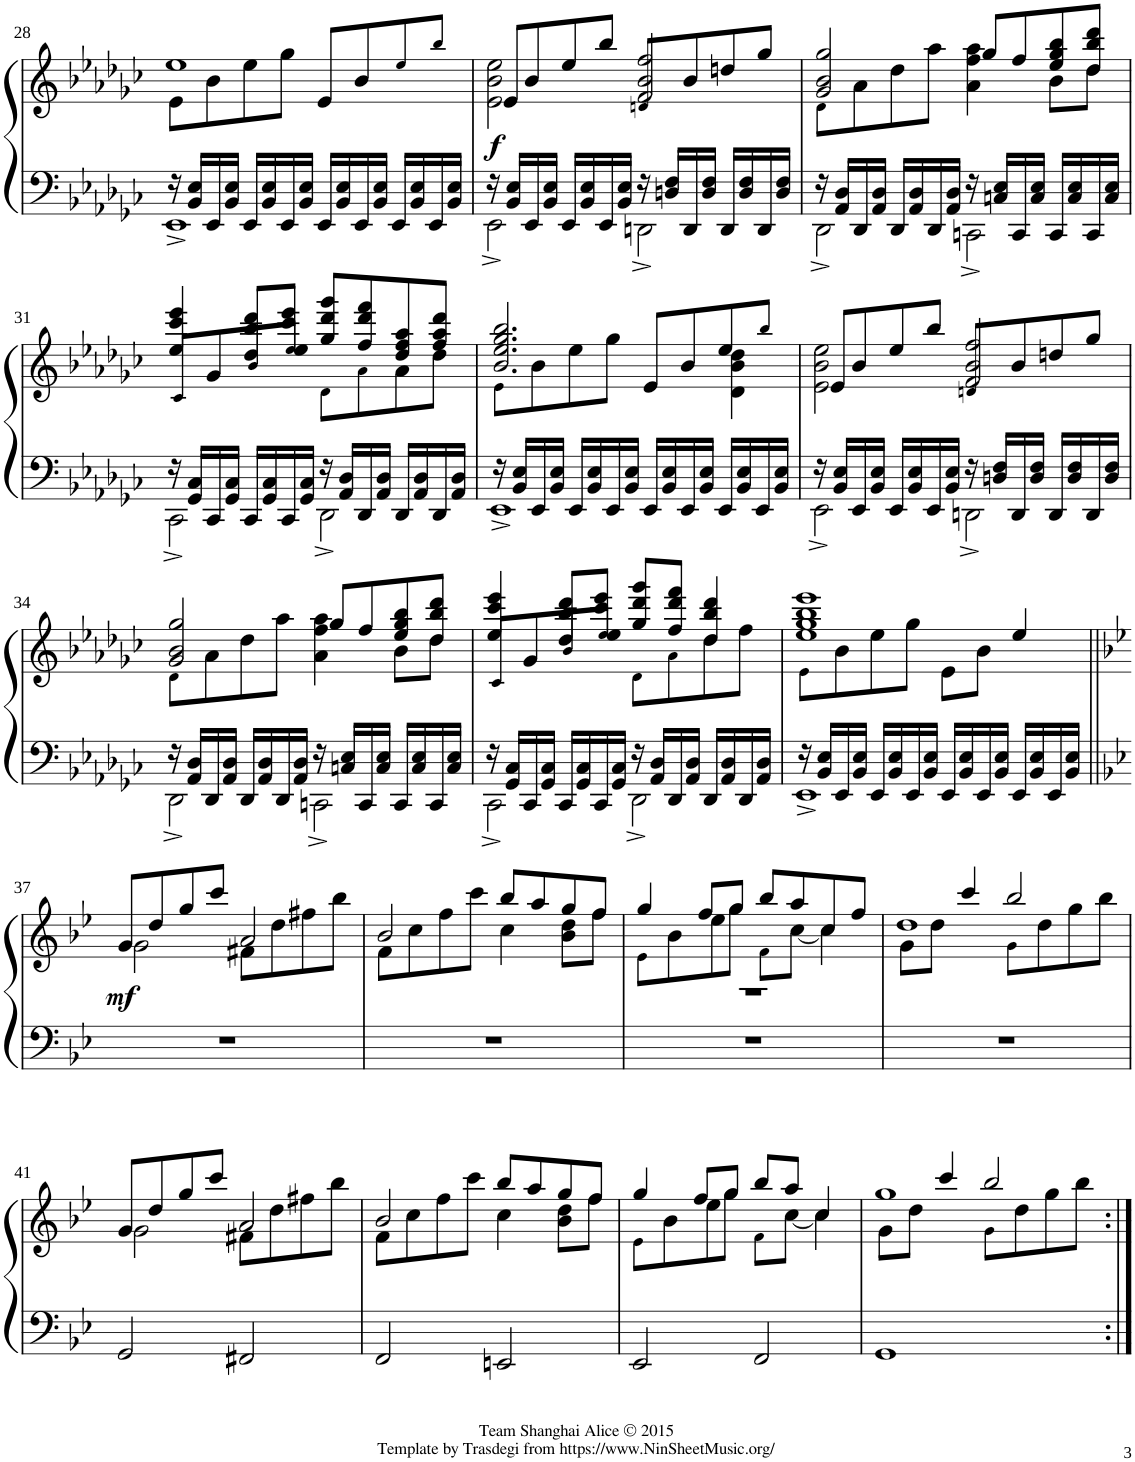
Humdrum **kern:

**kern	**kern	**dynam
*part1	*part1	*part1
*staff2	*staff1	*staff1/2
*I"Piano	*	*
!!LO:PB:g=z
*clefF4	*clefG2	*
*k[b-e-a-d-g-c-]	*k[b-e-a-d-g-c-]	*
*M4/4	*M4/4	*
=28	=28	=28
*^	*^	*
16r	1EE-^	8e-\L	1ee-^	.
16BB-/ 16E-/LL	.	.	.	.
16EE-/	.	8b-\	.	.
16BB-/ 16E-/JJ	.	.	.	.
16EE-/LL	.	8ee-\	.	.
16BB-/ 16E-/	.	.	.	.
16EE-/	.	8gg-\J	.	.
16BB-/ 16E-/JJ	.	.	.	.
16EE-/LL	.	8e-/L	.	.
16BB-/ 16E-/	.	.	.	.
16EE-/	.	8b-/	.	.
16BB-/ 16E-/JJ	.	.	.	.
16EE-/LL	.	8ee-!/	.	.
16BB-/ 16E-/	.	.	.	.
16EE-/	.	8bb-!/J	.	.
16BB-/ 16E-/JJ	.	.	.	.
=29	=29	=29	=29	=29
!	!	!	!	!LO:DY:b
16r	2EE-^\	8e-/L	2e-\ 2b-\ 2ee-\	f
16BB-/ 16E-/LL	.	.	.	.
16EE-/	.	8b-/	.	.
16BB-/ 16E-/JJ	.	.	.	.
16EE-/LL	.	8ee-/	.	.
16BB-/ 16E-/	.	.	.	.
16EE-/	.	8bb-/J	.	.
16BB-/ 16E-/JJ	.	.	.	.
16r	2DDn^\	8dn!/L	2f/ 2b-/ 2ff/	.
16Dn/ 16F/LL	.	.	.	.
16DD/	.	8b-/	.	.
16D/ 16F/JJ	.	.	.	.
16DD/LL	.	8ddn/	.	.
16D/ 16F/	.	.	.	.
16DD/	.	8gg-/J	.	.
16D/ 16F/JJ	.	.	.	.
=30	=30	=30	=30	=30
16r	2DD-^\	8d-!\L	2g-/ 2b-/ 2gg-/	.
16AA-/ 16D-/LL	.	.	.	.
16DD-/	.	8a-\	.	.
16AA-/ 16D-/JJ	.	.	.	.
16DD-/LL	.	8dd-\	.	.
16AA-/ 16D-/	.	.	.	.
16DD-/	.	8aa-\J	.	.
16AA-/ 16D-/JJ	.	.	.	.
16r	2CCn^\	8gg-/L	4a-\ 4ff\ 4aa-\	.
16Cn/ 16E-/LL	.	.	.	.
16CC/	.	8ff/	.	.
16C/ 16E-/JJ	.	.	.	.
16CC/LL	.	8ee-/ 8gg-/ 8bb-/	8b-\L	.
16C/ 16E-/	.	.	.	.
16CC/	.	8dd-/ 8bb-/ 8ddd-/J	8dd-\J	.
16C/ 16E-/JJ	.	.	.	.
!!LO:LB:g=z	!!
=31	=31	=31	=31	=31
16r	2CC-^\	8c-!/L	4ee-/ 4ccc-/ 4eee-/	.
16GG-/ 16C-/LL	.	.	.	.
16CC-/	.	8g-/	.	.
16GG-/ 16C-/JJ	.	.	.	.
16CC-/LL	.	8b-!/	8dd-/ 8bb-/ 8ddd-/L	.
16GG-/ 16C-/	.	.	.	.
16CC-/	.	8ee-!/J	8ee-/ 8ccc-/ 8eee-/J	.
16GG-/ 16C-/JJ	.	.	.	.
16r	2DD-^\	8d-!\L	8gg-/ 8ddd-/ 8ggg-/L	.
16AA-/ 16D-/LL	.	.	.	.
16DD-/	.	8a-!\	8ff/ 8ddd-/ 8fff/	.
16AA-/ 16D-/JJ	.	.	.	.
16DD-/LL	.	8a-\	8dd-/ 8ff/ 8aa-/	.
16AA-/ 16D-/	.	.	.	.
16DD-/	.	8dd-\J	8ff/ 8aa-/ 8ddd-/J	.
16AA-/ 16D-/JJ	.	.	.	.
=32	=32	=32	=32	=32
16r	1EE-^	8e-!\L	2.b-/ 2.ee-/ 2.gg-/ 2.bb-/	.
16BB-/ 16E-/LL	.	.	.	.
16EE-/	.	8b-\	.	.
16BB-/ 16E-/JJ	.	.	.	.
16EE-/LL	.	8ee-\	.	.
16BB-/ 16E-/	.	.	.	.
16EE-/	.	8gg-\J	.	.
16BB-/ 16E-/JJ	.	.	.	.
16EE-/LL	.	8e-/L	.	.
16BB-/ 16E-/	.	.	.	.
16EE-/	.	8b-/	.	.
16BB-/ 16E-/JJ	.	.	.	.
16EE-/LL	.	8ee-/	4d-\ 4b-\ 4dd-\	.
16BB-/ 16E-/	.	.	.	.
16EE-/	.	8bb-!/J	.	.
16BB-/ 16E-/JJ	.	.	.	.
=33	=33	=33	=33	=33
16r	2EE-^\	8e-/L	2e-\ 2b-\ 2ee-\	.
16BB-/ 16E-/LL	.	.	.	.
16EE-/	.	8b-/	.	.
16BB-/ 16E-/JJ	.	.	.	.
16EE-/LL	.	8ee-/	.	.
16BB-/ 16E-/	.	.	.	.
16EE-/	.	8bb-/J	.	.
16BB-/ 16E-/JJ	.	.	.	.
16r	2DDn^\	8dn!/L	2f/ 2b-/ 2ff/	.
16Dn/ 16F/LL	.	.	.	.
16DD/	.	8b-/	.	.
16D/ 16F/JJ	.	.	.	.
16DD/LL	.	8ddn/	.	.
16D/ 16F/	.	.	.	.
16DD/	.	8gg-/J	.	.
16D/ 16F/JJ	.	.	.	.
!!LO:LB:g=z	!!
=34	=34	=34	=34	=34
16r	2DD-^\	8d-!\L	2g-/ 2b-/ 2gg-/	.
16AA-/ 16D-/LL	.	.	.	.
16DD-/	.	8a-\	.	.
16AA-/ 16D-/JJ	.	.	.	.
16DD-/LL	.	8dd-\	.	.
16AA-/ 16D-/	.	.	.	.
16DD-/	.	8aa-\J	.	.
16AA-/ 16D-/JJ	.	.	.	.
16r	2CCn^\	8gg-/L	4a-\ 4ff\ 4aa-\	.
16Cn/ 16E-/LL	.	.	.	.
16CC/	.	8ff/	.	.
16C/ 16E-/JJ	.	.	.	.
16CC/LL	.	8ee-/ 8gg-/ 8bb-/	8b-\L	.
16C/ 16E-/	.	.	.	.
16CC/	.	8dd-/ 8bb-/ 8ddd-/J	8dd-\J	.
16C/ 16E-/JJ	.	.	.	.
=35	=35	=35	=35	=35
16r	2CC-^\	8c-!/L	4ee-/ 4ccc-/ 4eee-/	.
16GG-/ 16C-/LL	.	.	.	.
16CC-/	.	8g-/	.	.
16GG-/ 16C-/JJ	.	.	.	.
16CC-/LL	.	8b-!/	8dd-/ 8bb-/ 8ddd-/L	.
16GG-/ 16C-/	.	.	.	.
16CC-/	.	8ee-!/J	8ee-/ 8ccc-/ 8eee-/J	.
16GG-/ 16C-/JJ	.	.	.	.
16r	2DD-^\	8d-!\L	8gg-/ 8ddd-/ 8ggg-/L	.
16AA-/ 16D-/LL	.	.	.	.
16DD-/	.	8a-!\	8ff/ 8ddd-/ 8fff/J	.
16AA-/ 16D-/JJ	.	.	.	.
16DD-/LL	.	8dd-\	4dd-/ 4bb-/ 4ddd-/	.
16AA-/ 16D-/	.	.	.	.
16DD-/	.	8ff\J	.	.
16AA-/ 16D-/JJ	.	.	.	.
=36	=36	=36	=36	=36
16r	1EE-^	8e-!\L	1ee- 1gg- 1bb- 1eee-	.
16BB-/ 16E-/LL	.	.	.	.
16EE-/	.	8b-\	.	.
16BB-/ 16E-/JJ	.	.	.	.
16EE-/LL	.	8ee-\	.	.
16BB-/ 16E-/	.	.	.	.
16EE-/	.	8gg-\J	.	.
16BB-/ 16E-/JJ	.	.	.	.
16EE-/LL	.	8e-\L	.	.
16BB-/ 16E-/	.	.	.	.
16EE-/	.	8b-\J	.	.
16BB-/ 16E-/JJ	.	.	.	.
16EE-/LL	.	4ee-/	.	.
16BB-/ 16E-/	.	.	.	.
16EE-/	.	.	.	.
16BB-/ 16E-/JJ	.	.	.	.
*v	*v	*	*	*
!!LO:LB:g=z	!!
=37||	=37||	=37||	=37||
*k[b-e-]	*k[b-e-]	*	*
!	!	!	!LO:DY:b
1r	8g/L	2g\	mf
.	8dd/	.	.
.	8gg/	.	.
.	8ccc/J	.	.
.	8f#X\L	2a/	.
.	8dd\	.	.
.	8ff#X\	.	.
.	8bb-\J	.	.
=38	=38	=38	=38
1r	8f\L	2b-/	.
.	8cc\	.	.
.	8ff\	.	.
.	8ccc\J	.	.
.	8bb-/L	4cc\	.
.	8aa/	.	.
.	8gg/	8b-\ 8dd\L	.
.	8ff/J	8ff\J	.
=39	=39	=39	=39
*	*	*^	*
1r	8e-!\L	4gg/	1r	.
.	8b-\	.	.	.
.	8ee-\	8ff/L	.	.
.	8gg\J	8gg/J	.	.
.	8bb-/L	8f!\L	.	.
.	8aa/	[8cc\J	.	.
.	8cc/	4cc\]	.	.
.	8ff/J	.	.	.
=40	=40	=40	=40	=40
1r	8g\L	2ryy	1dd	.
.	8dd\J	.	.	.
.	4ccc/	.	.	.
.	2bb-/	8g!\L	.	.
.	.	8dd\	.	.
.	.	8gg\	.	.
.	.	8bb-\J	.	.
*	*	*v	*v	*
!!LO:LB:g=z
=41	=41	=41	=41
2GG/	8g/L	2g\	.
.	8dd/	.	.
.	8gg/	.	.
.	8ccc/J	.	.
2FF#X/	8f#X\L	2a/	.
.	8dd\	.	.
.	8ff#X\	.	.
.	8bb-\J	.	.
=42	=42	=42	=42
2FF/	8f\L	2b-/	.
.	8cc\	.	.
.	8ff\	.	.
.	8ccc\J	.	.
2EEn/	8bb-/L	4cc\	.
.	8aa/	.	.
.	8gg/	8b-\ 8dd\L	.
.	8ff/J	8ff\J	.
=43	=43	=43	=43
2EE-/	8e-!\L	4gg/	.
.	8b-\	.	.
.	8ee-\	8ff/L	.
.	8gg\J	8gg/J	.
2FF/	8bb-/L	8f!\L	.
.	8aa/J	[8cc\J	.
.	4cc/	4cc\]	.
=44	=44	=44	=44
*	*	*^	*
1GG	8g\L	2ryy	1gg	.
.	8dd\J	.	.	.
.	4ccc/	.	.	.
.	2bb-/	8g!\L	.	.
.	.	8dd\	.	.
.	.	8gg\	.	.
.	.	8bb-\J	.	.
*	*v	*v	*v	*
=:|!	=:|!	=:|!
*-	*-	*-
